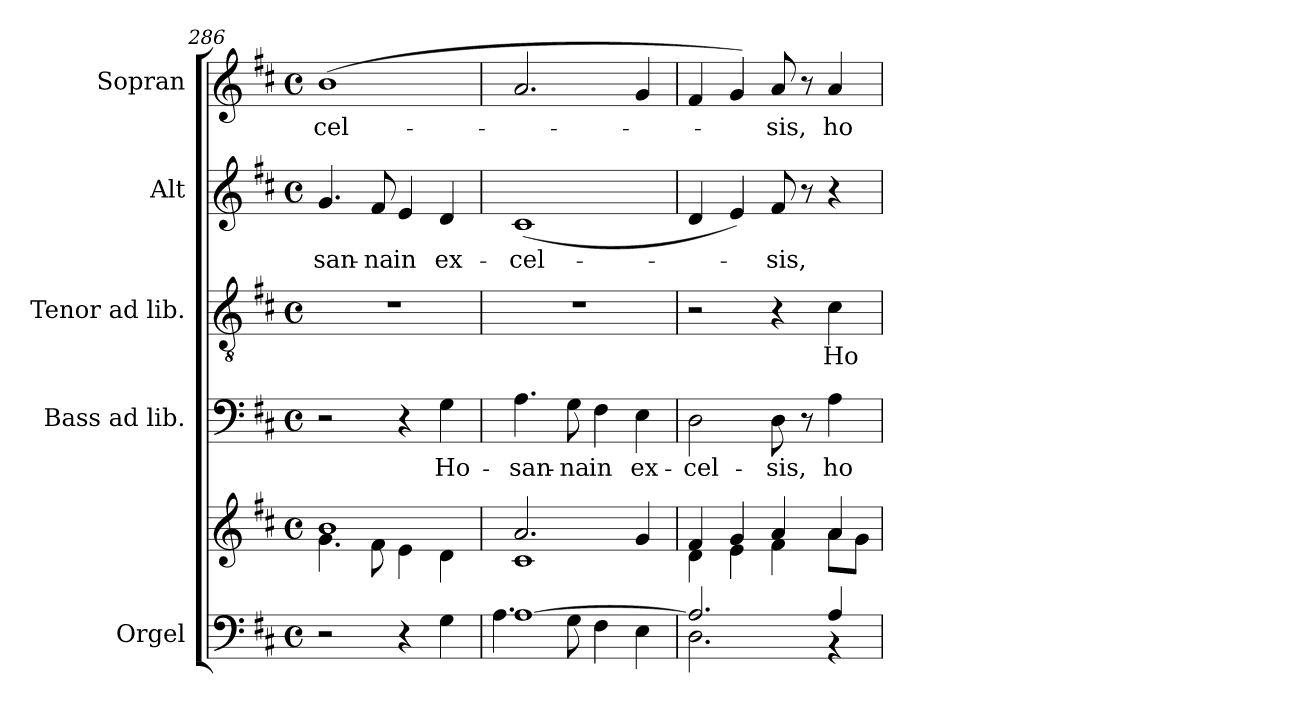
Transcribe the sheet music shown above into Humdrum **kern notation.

**kern	**kern	**kern	**text	**kern	**text	**kern	**text	**kern	**text
*part5	*part5	*part4	*part4	*part3	*part3	*part2	*part2	*part1	*part1
*staff6	*staff5	*staff4	*staff4	*staff3	*staff3	*staff2	*staff2	*staff1	*staff1
*I"Orgel	*	*I"Bass ad lib.	*	*I"Tenor ad lib.	*	*I"Alt	*	*I"Sopran	*
*I'Org.	*	*I'B.	*	*I'T.	*	*I'A.	*	*I'S.	*
*clefF4	*clefG2	*clefF4	*	*clefGv2	*	*clefG2	*	*clefG2	*
*k[f#c#]	*k[f#c#]	*k[f#c#]	*	*k[f#c#]	*	*k[f#c#]	*	*k[f#c#]	*
*D:	*D:	*D:	*	*D:	*	*D:	*	*D:	*
*M4/4	*M4/4	*M4/4	*	*M4/4	*	*M4/4	*	*M4/4	*
*met(c)	*met(c)	*met(c)	*	*met(c)	*	*met(c)	*	*met(c)	*
=286	=286	=286	=286	=286	=286	=286	=286	=286	=286
*	*^	*	*	*	*	*	*	*	*
!	!	!	!	!	!	!	!	!LO:LY:b	!	!LO:LY:b
2r	1b	4.g\	2r	.	1r	.	4.g/	-san-	(<1b	-cel-
!	!	!	!	!	!	!	!	!LO:LY:b	!	!
.	.	8f#\	.	.	.	.	8f#/	-na	.	.
!	!	!	!	!	!	!	!	!LO:LY:b	!	!
4r	.	4e\	4r	.	.	.	4e/	in	.	.
!	!	!	!	!LO:LY:b	!	!	!	!LO:LY:b	!	!
4G\	.	4d\	4G\	Ho-	.	.	4d/	ex-	.	.
=287	=287	=287	=287	=287	=287	=287	=287	=287	=287	=287
*^	*	*	*	*	*	*	*	*	*	*
!	!	!	!	!	!LO:LY:b	!	!	!	!LO:LY:b	!	!
[>1A	4.A\	2.a/	1c#	4.A\	-san-	1r	.	(<1c#	-cel-	2.a/	.
!	!	!	!	!	!LO:LY:b	!	!	!	!	!	!
.	8G\	.	.	8G\	-na	.	.	.	.	.	.
!	!	!	!	!	!LO:LY:b	!	!	!	!	!	!
.	4F#\	.	.	4F#\	in	.	.	.	.	.	.
!	!	!	!	!	!LO:LY:b	!	!	!	!	!	!
.	4E\	4g/	.	4E\	ex-	.	.	.	.	4g/	.
!!LO:LB:g=z
=288	=288	=288	=288	=288	=288	=288	=288	=288	=288	=288	=288
!	!	!	!	!	!LO:LY:b	!	!	!	!	!	!
2.A/]	2.D\	4f#/	4d\	2D\	-cel-	2r	.	4d/	.	4f#/	.
.	.	4g/	4e\	.	.	.	.	4e/)	.	4g/)	.
!	!	!	!	!	!LO:LY:b	!	!	!	!LO:LY:b	!	!LO:LY:b
.	.	4a/	4f#\	8D\	-sis,	4r	.	8f#/	-sis,	8a/	-sis,
.	.	.	.	8r	.	.	.	8r	.	8r	.
!	!	!	!	!	!LO:LY:b	!	!LO:LY:b	!	!	!	!LO:LY:b
4A/	4rBB	4a/	8a\L	4A\	ho-	4c#\	Ho-	4r	.	4a/	ho-
.	.	.	8g\J	.	.	.	.	.	.	.	.
*v	*v	*	*	*	*	*	*	*	*	*	*
*	*v	*v	*	*	*	*	*	*	*	*
=	=	=	=	=	=	=	=	=	=
*-	*-	*-	*-	*-	*-	*-	*-	*-	*-
